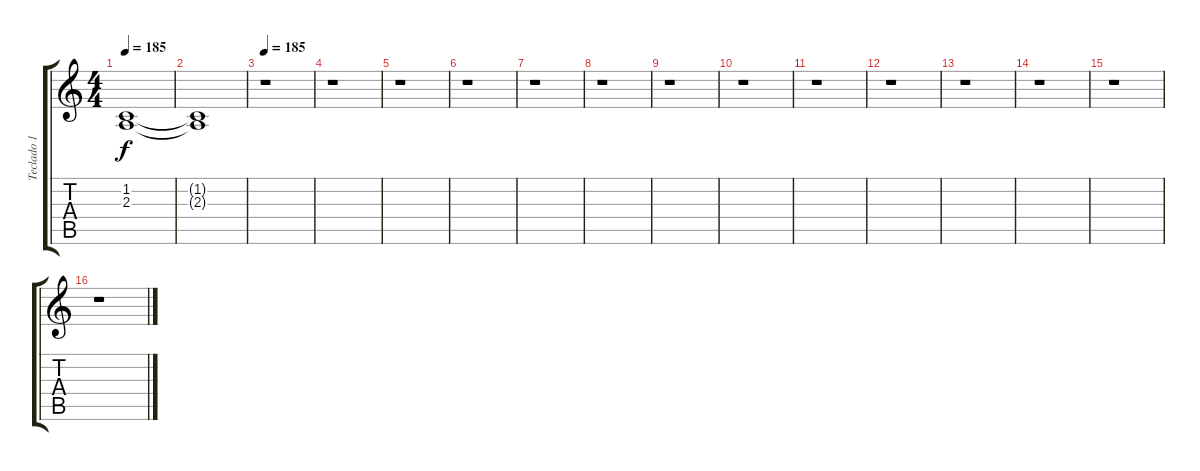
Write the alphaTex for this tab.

\track ("Teclado 1" "Teclado 1") {instrument pad7halo}
\staff {score tabs}
\tuning (E4 B3 G3 D3 A2 E2) {hide}
\ts (4 4)
\tempo 185
\clef g2
\ks c
(1.2 2.3).1{dy f} |
(1.2{t} 2.3{t}).1 |
\tempo 185
r.1 |
r.1 |
r.1 |
r.1 |
r.1 |
r.1 |
r.1 |
r.1 |
r.1 |
r.1 |
r.1 |
r.1 |
r.1 |
r.1
